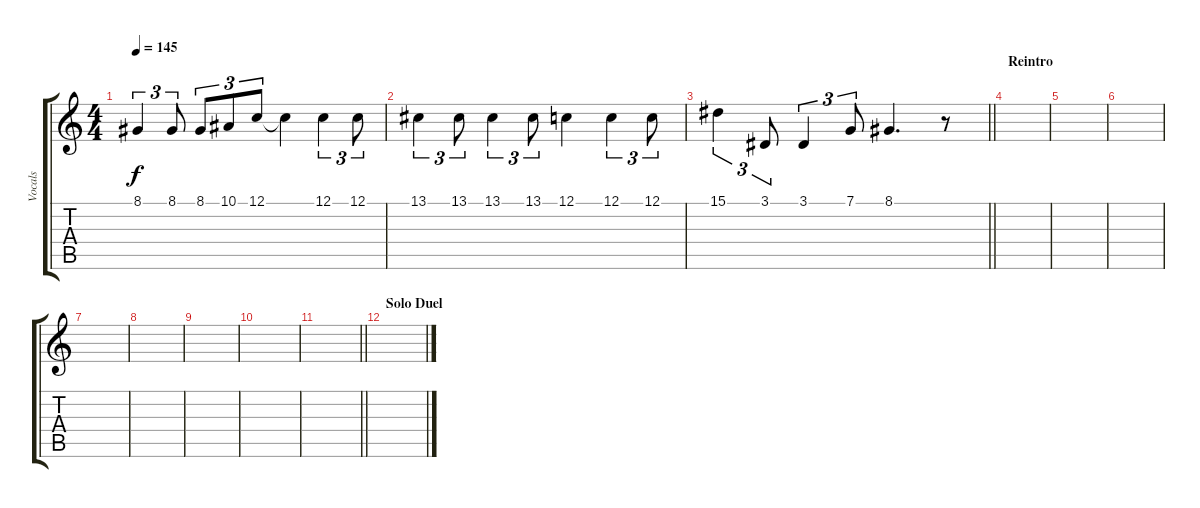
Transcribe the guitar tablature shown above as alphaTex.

\track ("Vocals" "Vocals") {instrument lead2sawtooth}
\staff {score tabs}
\tuning (C4 G3 Eb3 Bb2 F2 C2) {hide}
\ts (4 4)
\tempo 145
\clef g2
\ks c
8.1.4{tu (3 2) dy f} 8.1.8{tu (3 2)} 8.1.8{tu (3 2)} 10.1.8{tu (3 2)} 12.1.8{tu (3 2)} 12.1{t}.4 12.1.4{tu (3 2)} 12.1.8{tu (3 2)} |
13.1.4{tu (3 2)} 13.1.8{tu (3 2)} 13.1.4{tu (3 2)} 13.1.8{tu (3 2)} 12.1.4 12.1.4{tu (3 2)} 12.1.8{tu (3 2)} |
\barLineRight lightlight
15.1.4{tu (3 2)} 3.1.8{tu (3 2)} 3.1.4{tu (3 2)} 7.1.8{tu (3 2)} 8.1.4{d} r.8 |
\section ("" "Reintro")
|
|
|
|
|
|
|
\barLineRight lightlight
|
\section ("" "Solo Duel")
